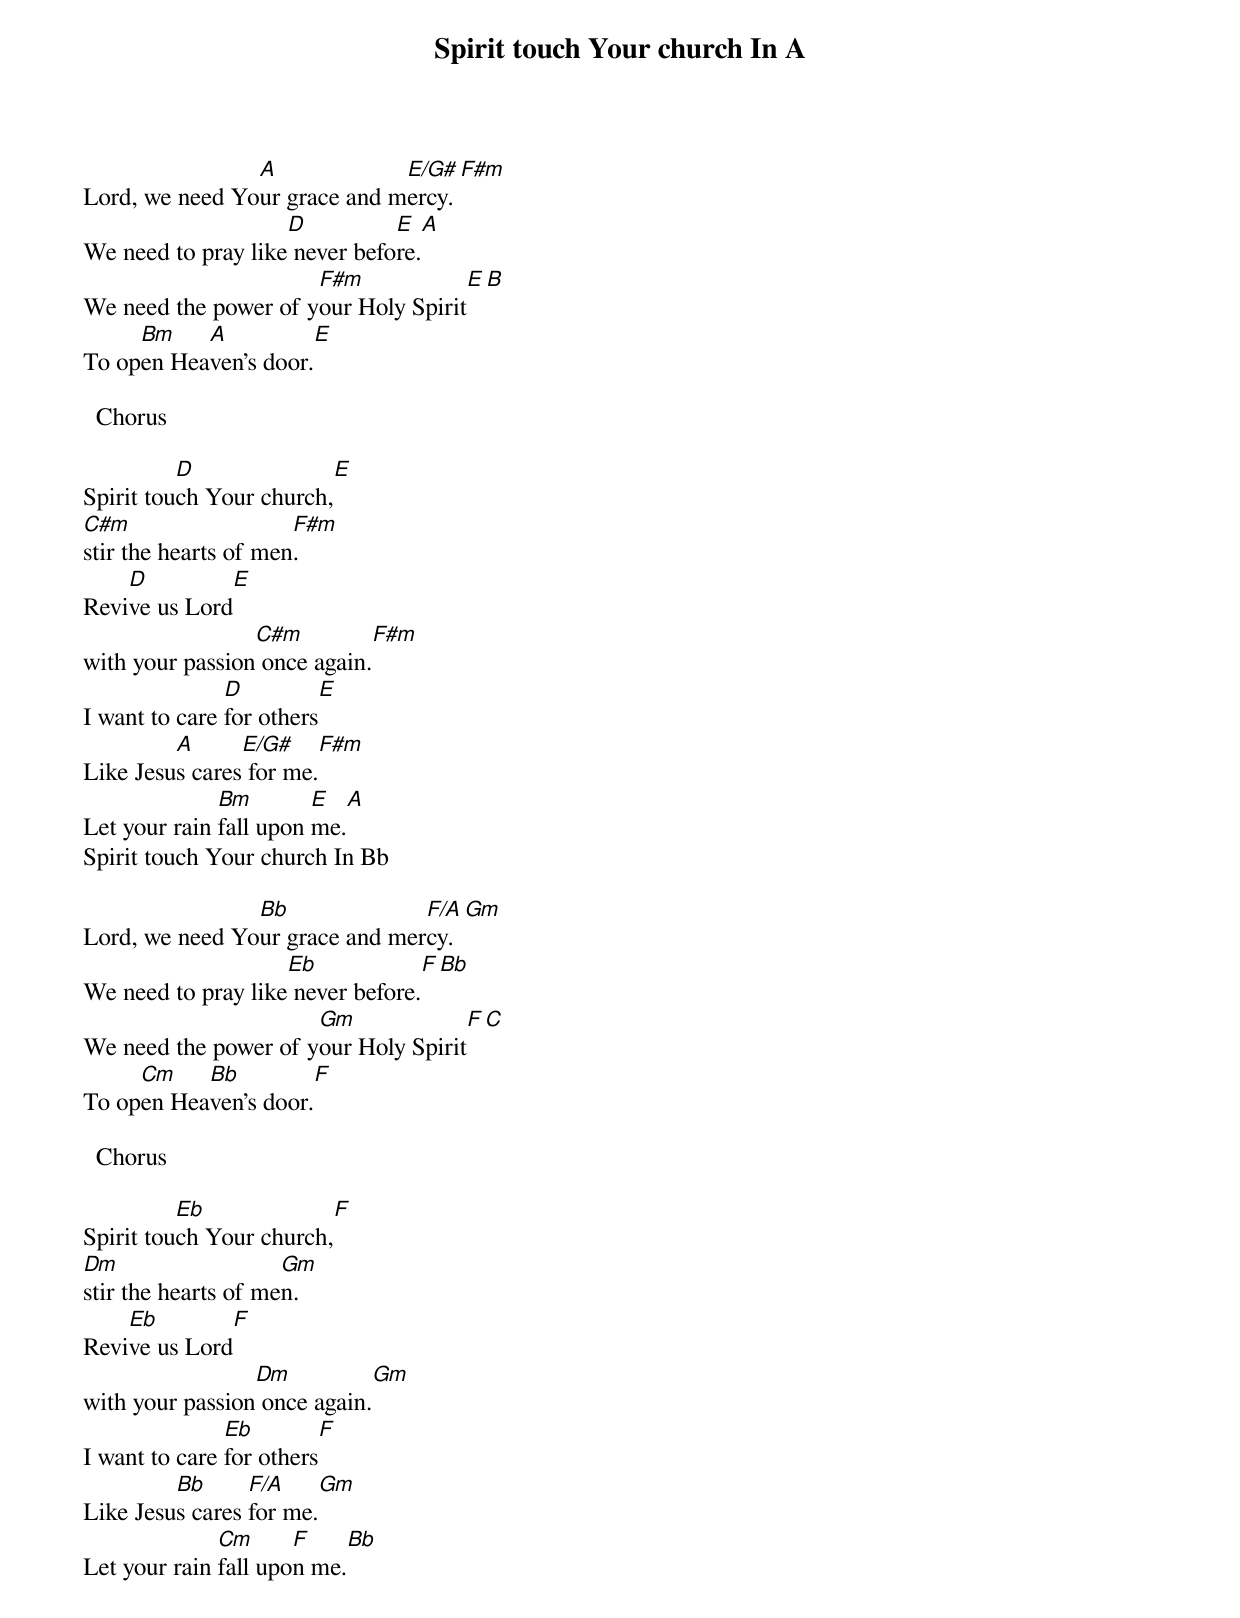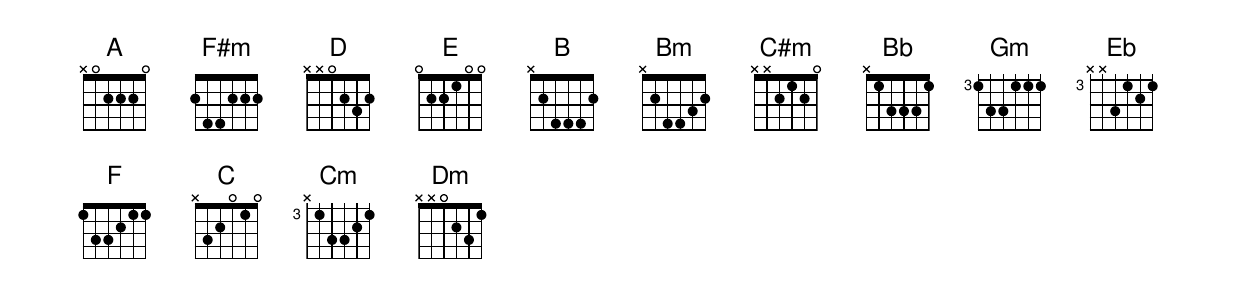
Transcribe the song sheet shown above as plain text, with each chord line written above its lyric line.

Spirit touch Your church In A

                A             E/G#            F#m
Lord, we need Your grace and mercy.
                    D          E         A
We need to pray like never before.
                      F#m                  E     B
We need the power of your Holy Spirit
     Bm    A            E
To open Heaven's door.

  Chorus

          D               E
Spirit touch Your church,
C#m                   F#m
stir the hearts of men.
    D         E
Revive us Lord
                 C#m                F#m
with your passion once again.
               D          E
I want to care for others
         A      E/G#        F#m
Like Jesus cares for me.
              Bm        E      A
Let your rain fall upon me.
Spirit touch Your church In Bb

                Bb              F/A         Gm
Lord, we need Your grace and mercy.
                    Eb            F         Bb
We need to pray like never before.
                      Gm               F     C
We need the power of your Holy Spirit
     Cm    Bb            F
To open Heaven's door.

  Chorus

          Eb               F
Spirit touch Your church,
Dm                   Gm
stir the hearts of men.
    Eb          F
Revive us Lord
                 Dm              Gm
with your passion once again.
               Eb            F
I want to care for others
         Bb      F/A     Gm
Like Jesus cares for me.
              Cm      F    Bb
Let your rain fall upon me.
